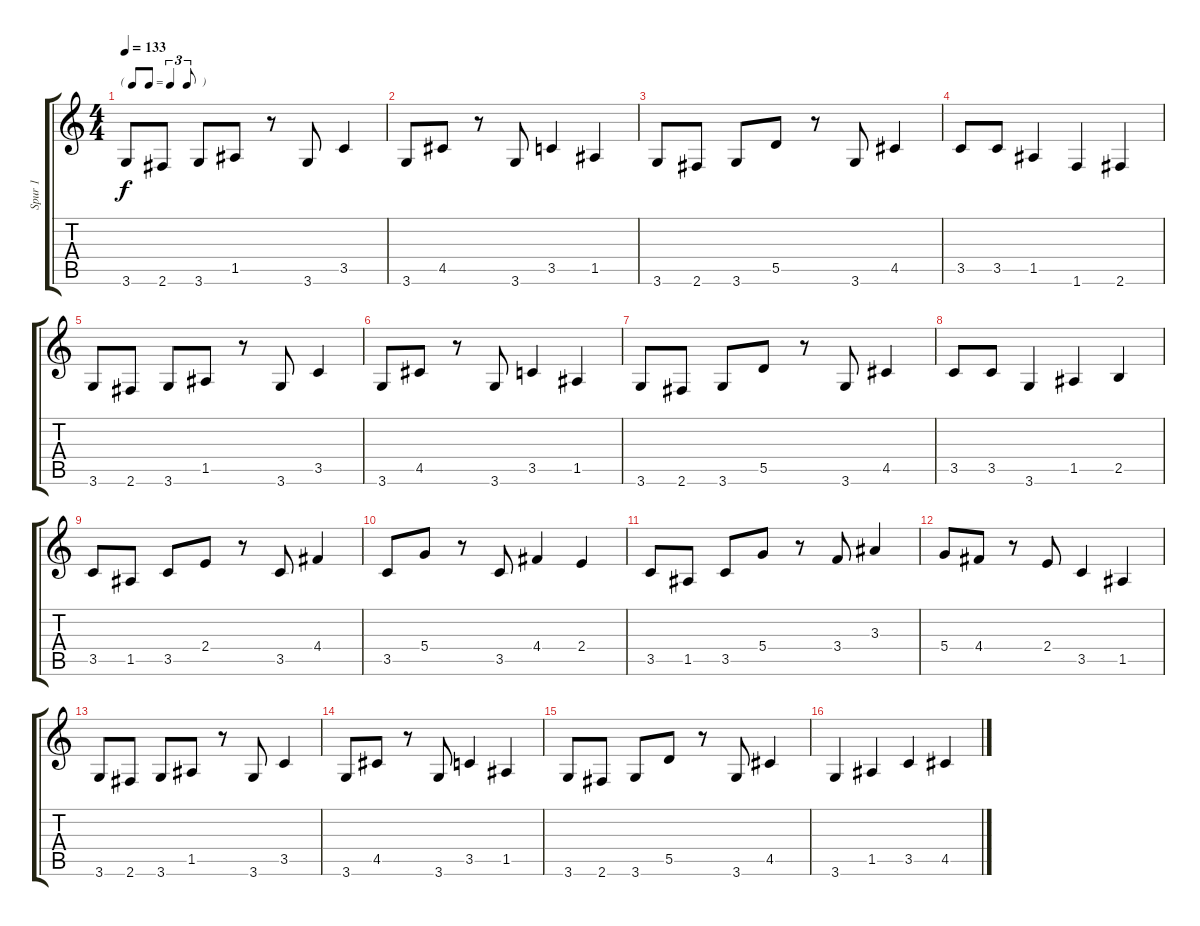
\track ("Spur 1" "Spur 1") {instrument acousticguitarsteel}
\staff {score tabs}
\tuning (E4 B3 G3 D3 A2 E2) {hide}
\ts (4 4)
\tf triplet8th
\tempo 133
\clef g2
\ks c
3.6.8{dy f instrument acousticguitarsteel} 2.6.8 3.6.8 1.5.8 r.8 3.6.8 3.5.4 |
3.6.8 4.5.8 r.8 3.6.8 3.5.4 1.5.4 |
3.6.8 2.6.8 3.6.8 5.5.8 r.8 3.6.8 4.5.4 |
3.5.8 3.5.8 1.5.4 1.6.4 2.6.4 |
3.6.8 2.6.8 3.6.8 1.5.8 r.8 3.6.8 3.5.4 |
3.6.8 4.5.8 r.8 3.6.8 3.5.4 1.5.4 |
3.6.8 2.6.8 3.6.8 5.5.8 r.8 3.6.8 4.5.4 |
3.5.8 3.5.8 3.6.4 1.5.4 2.5.4 |
3.5.8 1.5.8 3.5.8 2.4.8 r.8 3.5.8 4.4.4 |
3.5.8 5.4.8 r.8 3.5.8 4.4.4 2.4.4 |
3.5.8 1.5.8 3.5.8 5.4.8 r.8 3.4.8 3.3.4 |
5.4.8 4.4.8 r.8 2.4.8 3.5.4 1.5.4 |
3.6.8 2.6.8 3.6.8 1.5.8 r.8 3.6.8 3.5.4 |
3.6.8 4.5.8 r.8 3.6.8 3.5.4 1.5.4 |
3.6.8 2.6.8 3.6.8 5.5.8 r.8 3.6.8 4.5.4 |
3.6.4 1.5.4 3.5.4 4.5.4
